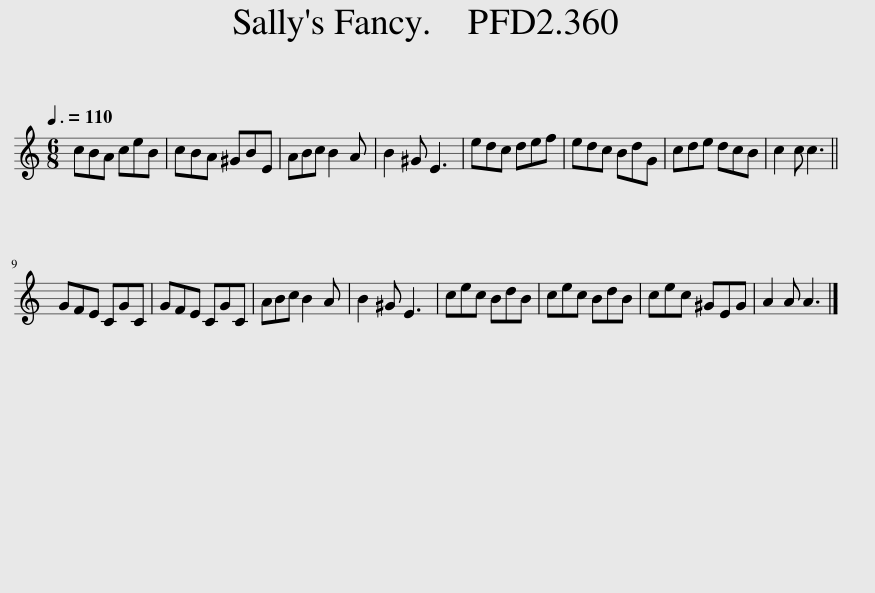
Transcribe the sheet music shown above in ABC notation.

X:1
L:1/8
Q:3/8=110
M:6/8
I:linebreak $
K:C
V:1 treble
V:1
 cBA ceB | cBA ^GBE | ABc B2 A | B2 ^G E3 | edc def | %5
 edc BdG | cde dcB | c2 c c3 ||$ GFE CGC | GFE CGC | %10
 ABc B2 A | B2 ^G E3 | cec BdB | cec BdB | cec ^GEG | %15
 A2 A A3 |] %16
